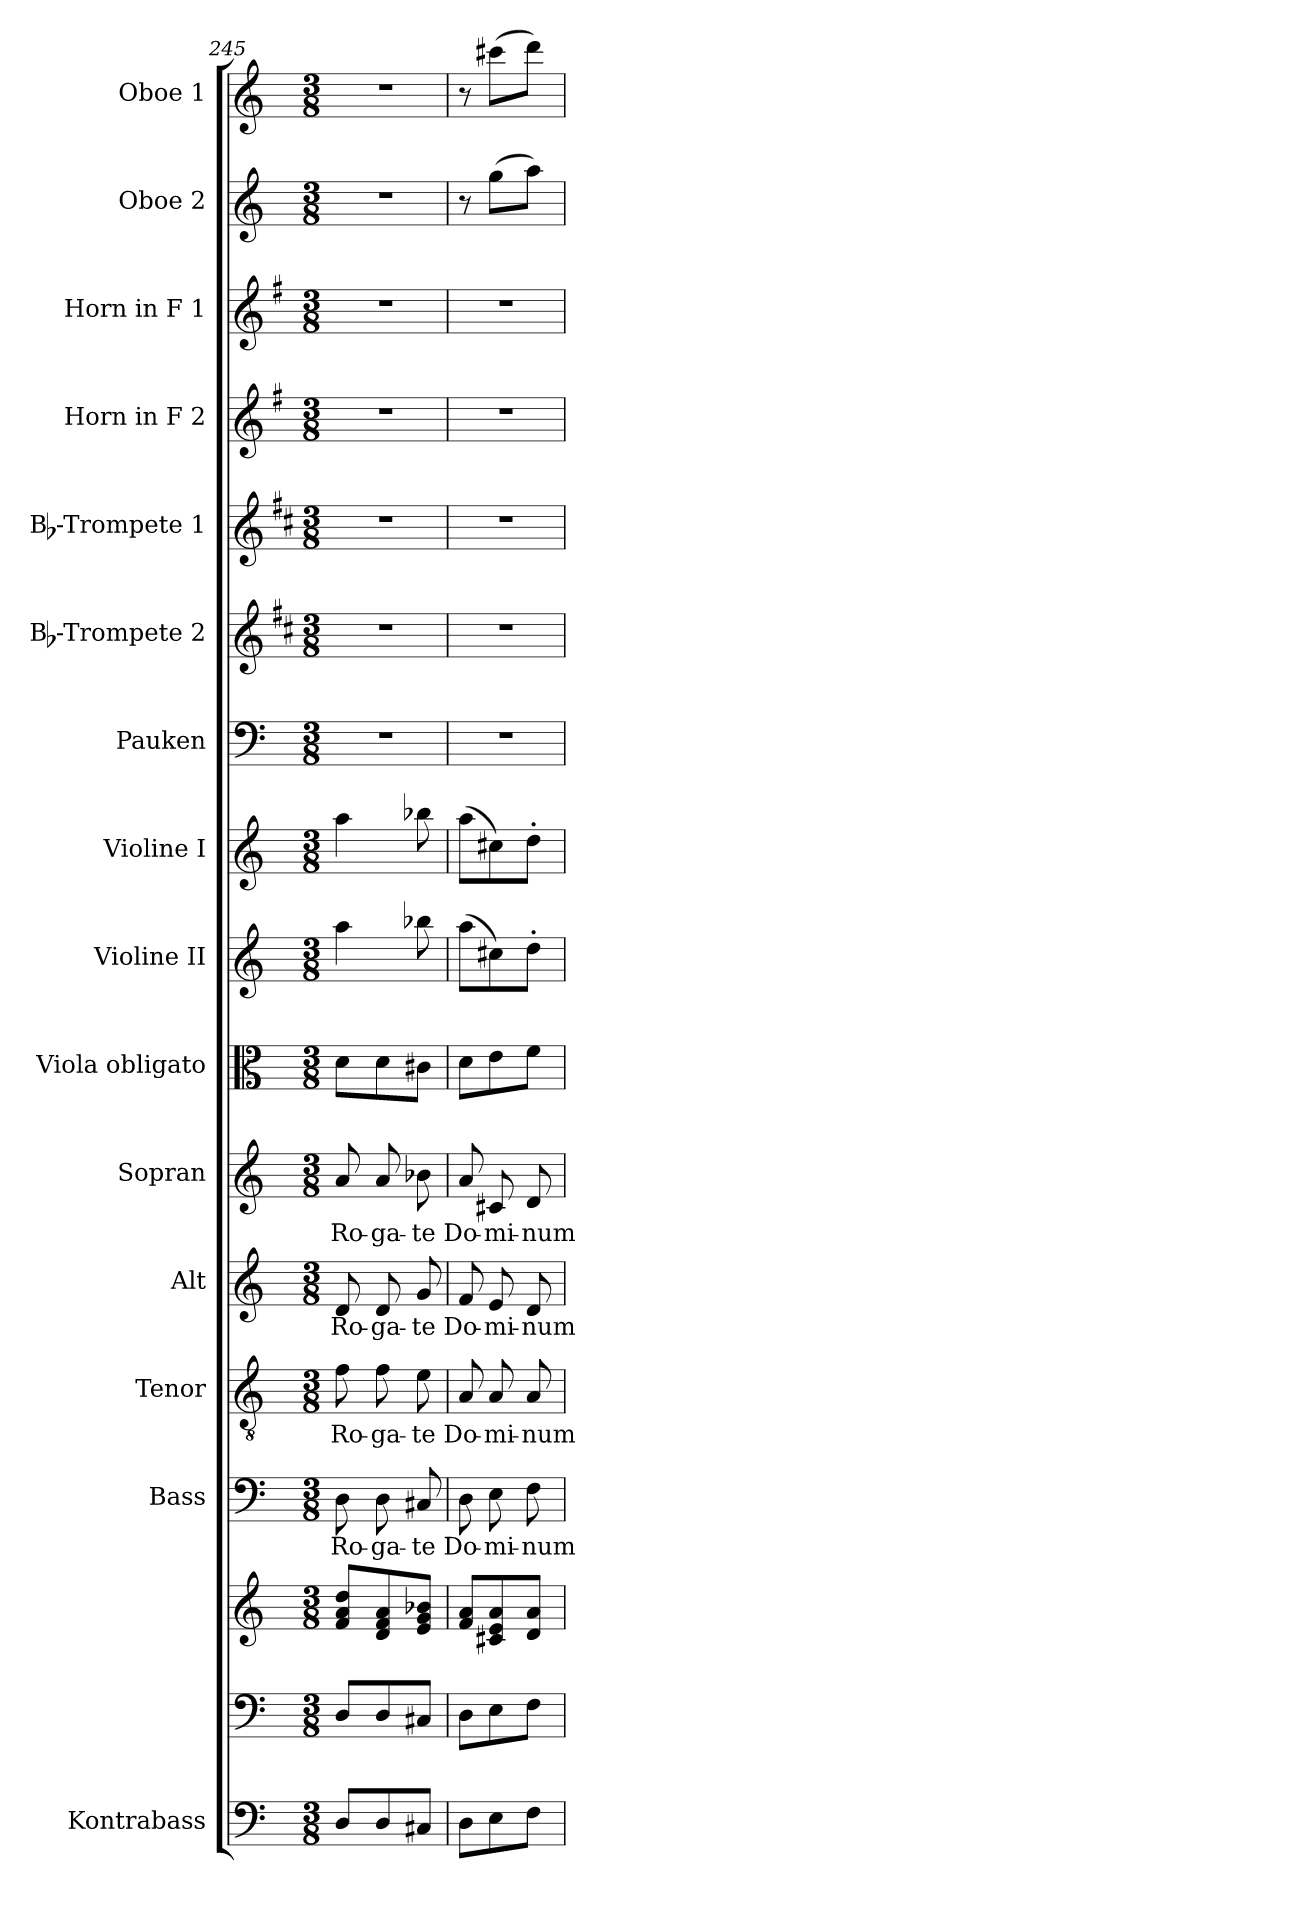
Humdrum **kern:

**kern	**kern	**kern	**kern	**text	**kern	**text	**kern	**text	**kern	**text	**kern	**kern	**kern	**kern	**kern	**kern	**kern	**kern	**kern	**kern
*part16	*part15	*part15	*part14	*part14	*part13	*part13	*part12	*part12	*part11	*part11	*part10	*part9	*part8	*part7	*part6	*part5	*part4	*part3	*part2	*part1
*staff17	*staff16	*staff15	*staff14	*staff14	*staff13	*staff13	*staff12	*staff12	*staff11	*staff11	*staff10	*staff9	*staff8	*staff7	*staff6	*staff5	*staff4	*staff3	*staff2	*staff1
*I"Kontrabass	*	*	*I"Bass	*	*I"Tenor	*	*I"Alt	*	*I"Sopran	*	*I"Viola obligato	*I"Violine II	*I"Violine I	*I"Pauken	*I"Bb-Trompete 2	*I"Bb-Trompete 1	*I"Horn in F 2	*I"Horn in F 1	*I"Oboe 2	*I"Oboe 1
*I'Kb.	*	*	*I'B.	*	*I'T.	*	*I'A.	*	*I'S.	*	*I'Vla.	*I'Vl. II	*I'Vl. I	*I'Pk.	*I'Bb Trp. 2	*I'Bb Trp. 1	*	*	*I'Ob. 2	*I'Ob. 1
*clefF4	*clefF4	*clefG2	*clefF4	*	*clefGv2	*	*clefG2	*	*clefG2	*	*clefC3	*clefG2	*clefG2	*clefF4	*clefG2	*clefG2	*clefG2	*clefG2	*clefG2	*clefG2
*ITrd7c12	*	*	*	*	*	*	*	*	*	*	*	*	*	*	*ITrd1c2	*ITrd1c2	*ITrd4c7	*ITrd4c7	*	*
*k[]	*k[]	*k[]	*k[]	*	*k[]	*	*k[]	*	*k[]	*	*k[]	*k[]	*k[]	*k[]	*k[]	*k[]	*k[]	*k[]	*k[]	*k[]
*C:	*C:	*C:	*C:	*	*C:	*	*C:	*	*C:	*	*C:	*C:	*C:	*C:	*C:	*C:	*C:	*C:	*C:	*C:
*M3/8	*M3/8	*M3/8	*M3/8	*	*M3/8	*	*M3/8	*	*M3/8	*	*M3/8	*M3/8	*M3/8	*M3/8	*M3/8	*M3/8	*M3/8	*M3/8	*M3/8	*M3/8
=245	=245	=245	=245	=245	=245	=245	=245	=245	=245	=245	=245	=245	=245	=245	=245	=245	=245	=245	=245	=245
!	!	!	!	!LO:LY:b	!	!LO:LY:b	!	!LO:LY:b	!	!LO:LY:b	!	!	!	!	!	!	!	!	!	!
8DD/L	8D/L	8f/ 8a/ 8dd/L	8D\	Ro-	8f\	Ro-	8d/	Ro-	8a/	Ro-	8d\L	4aa\	4aa\	4.r	4.r	4.r	4.r	4.r	4.r	4.r
!	!	!	!	!LO:LY:b	!	!LO:LY:b	!	!LO:LY:b	!	!LO:LY:b	!	!	!	!	!	!	!	!	!	!
8DD/	8D/	8d/ 8f/ 8a/	8D\	-ga-	8f\	-ga-	8d/	-ga-	8a/	-ga-	8d\	.	.	.	.	.	.	.	.	.
!	!	!	!	!LO:LY:b	!	!LO:LY:b	!	!LO:LY:b	!	!LO:LY:b	!	!	!	!	!	!	!	!	!	!
8CC#X/J	8C#X/J	8e/ 8g/ 8b-X/J	8C#X/	-te	8e\	-te	8g/	-te	8b-X\	-te	8c#X\J	8bb-X\	8bb-X\	.	.	.	.	.	.	.
=246	=246	=246	=246	=246	=246	=246	=246	=246	=246	=246	=246	=246	=246	=246	=246	=246	=246	=246	=246	=246
!	!	!	!	!LO:LY:b	!	!LO:LY:b	!	!LO:LY:b	!	!LO:LY:b	!	!	!	!	!	!	!	!	!	!
8DD\L	8D\L	8f/ 8a/L	8D\	Do-	8A/	Do-	8f/	Do-	8a/	Do-	8d\L	(>8aa\L	(>8aa\L	4.r	4.r	4.r	4.r	4.r	8r	8r
!	!	!	!	!LO:LY:b	!	!LO:LY:b	!	!LO:LY:b	!	!LO:LY:b	!	!	!	!	!	!	!	!	!	!
8EE\	8E\	8c#X/ 8e/ 8a/	8E\	-mi-	8A/	-mi-	8e/	-mi-	8c#X/	-mi-	8e\	8cc#X\)	8cc#X\)	.	.	.	.	.	(>8gg\L	(>8ccc#X\L
!	!	!	!	!LO:LY:b	!	!LO:LY:b	!	!LO:LY:b	!	!LO:LY:b	!	!	!	!	!	!	!	!	!	!
8FF\J	8F\J	8d/ 8a/J	8F\	-num	8A/	-num	8d/	-num	8d/	-num	8f\J	8dd'>\J	8dd'>\J	.	.	.	.	.	8aa\J)	8ddd\J)
=	=	=	=	=	=	=	=	=	=	=	=	=	=	=	=	=	=	=	=	=
*-	*-	*-	*-	*-	*-	*-	*-	*-	*-	*-	*-	*-	*-	*-	*-	*-	*-	*-	*-	*-
